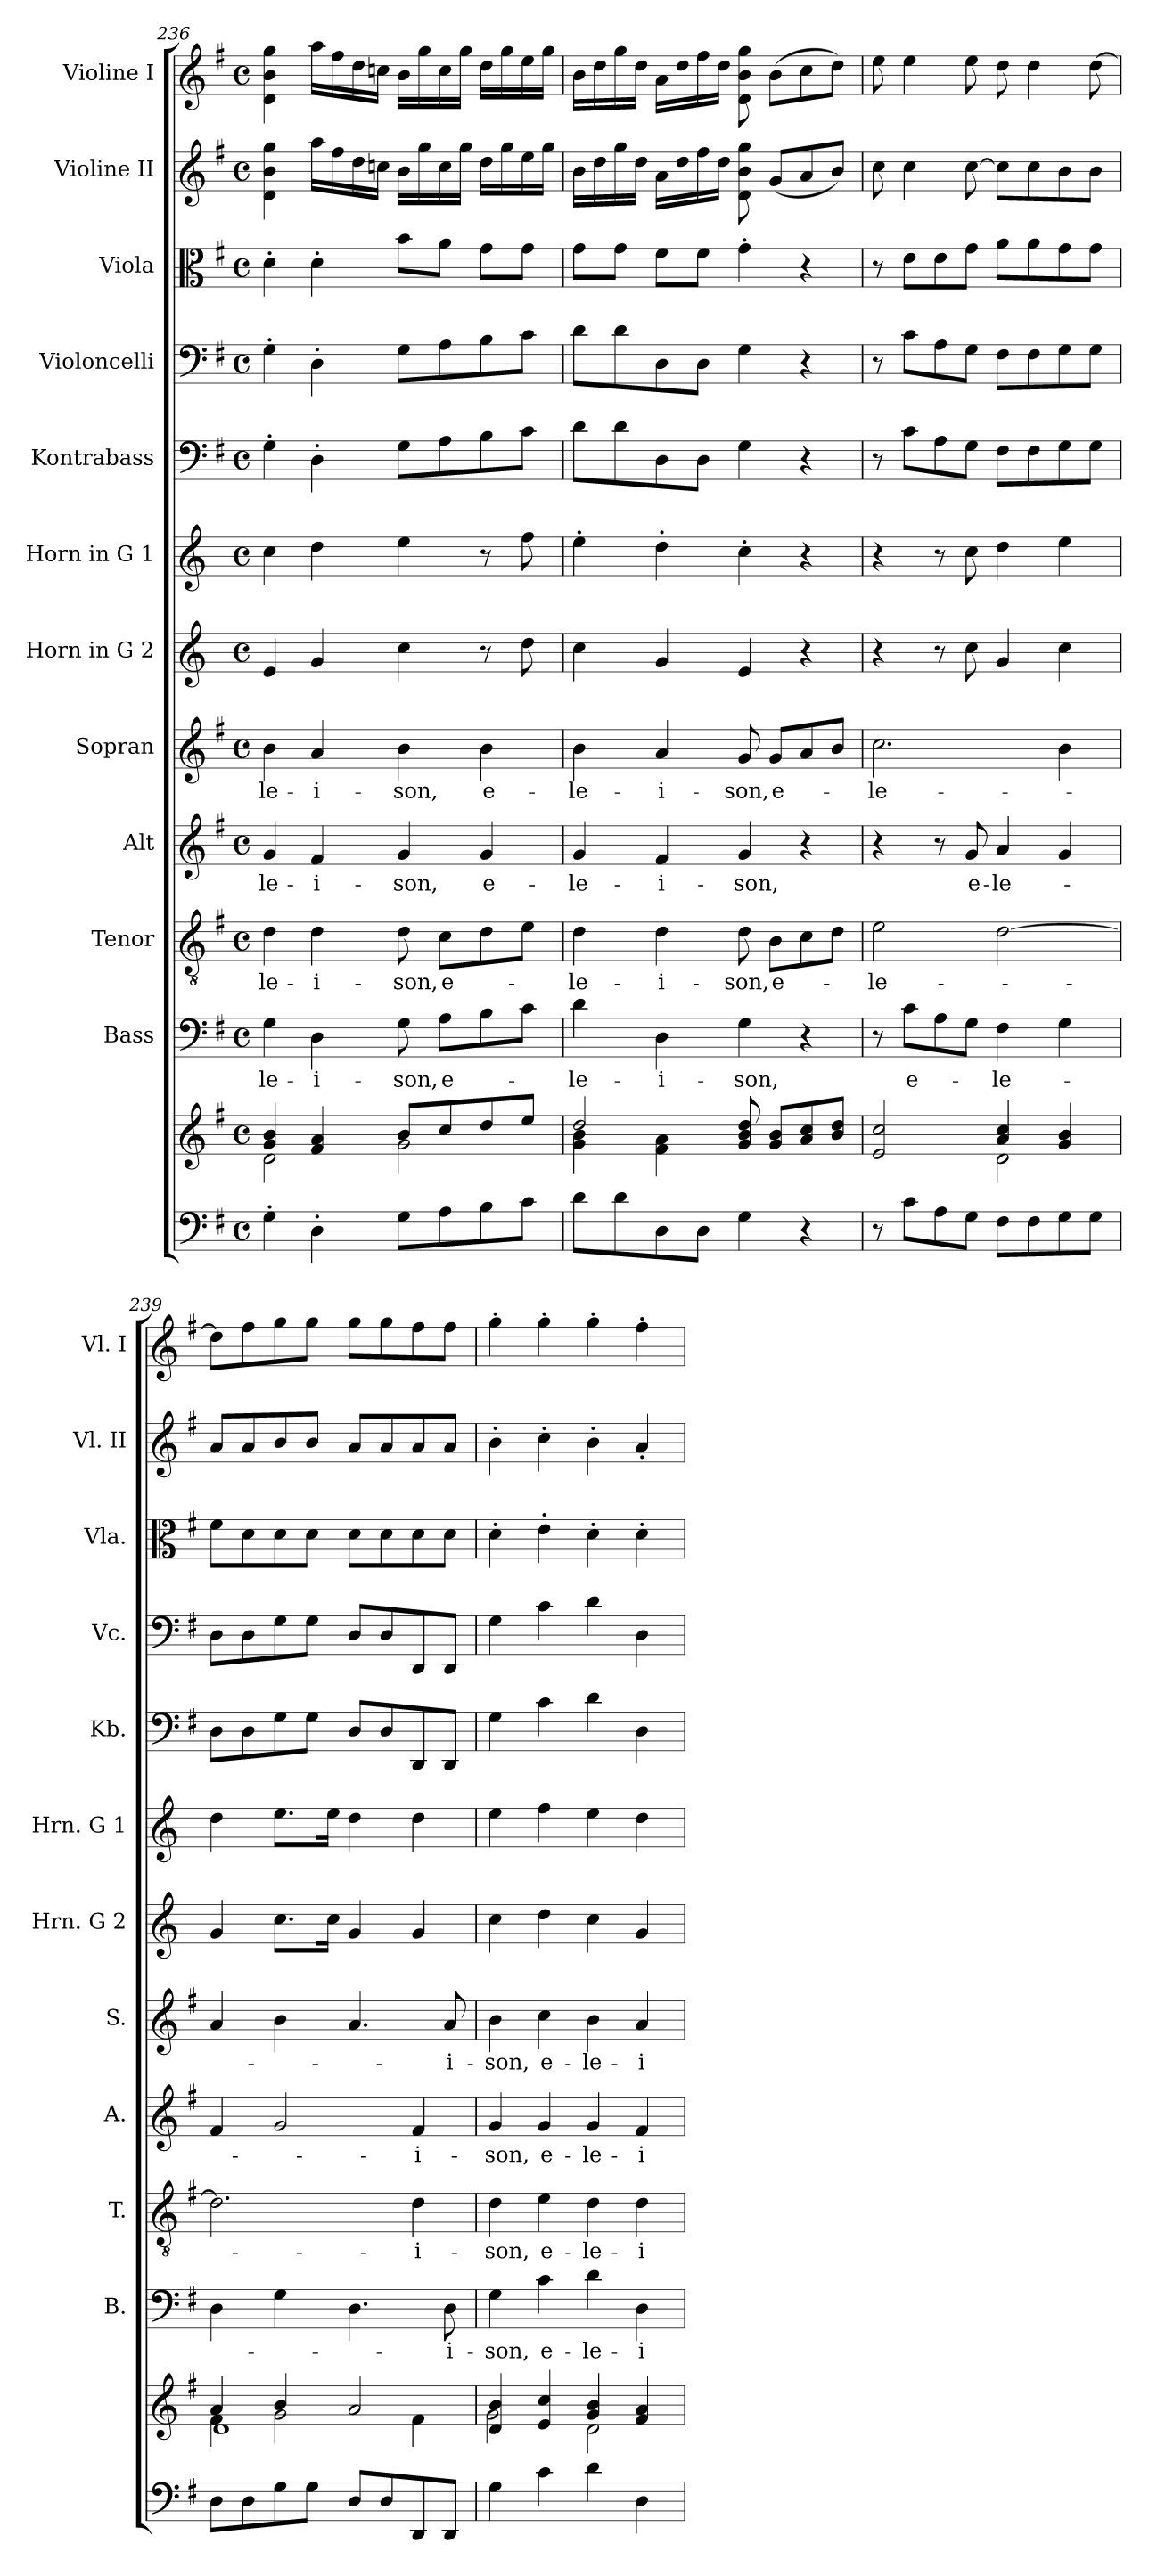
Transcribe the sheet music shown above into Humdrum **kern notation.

**kern	**kern	**kern	**text	**kern	**text	**kern	**text	**kern	**text	**kern	**kern	**kern	**kern	**kern	**kern	**kern
*part12	*part12	*part11	*part11	*part10	*part10	*part9	*part9	*part8	*part8	*part7	*part6	*part5	*part4	*part3	*part2	*part1
*staff13	*staff12	*staff11	*staff11	*staff10	*staff10	*staff9	*staff9	*staff8	*staff8	*staff7	*staff6	*staff5	*staff4	*staff3	*staff2	*staff1
*	*	*I"Bass	*	*I"Tenor	*	*I"Alt	*	*I"Sopran	*	*I"Horn in G 2	*I"Horn in G 1	*I"Kontrabass	*I"Violoncelli	*I"Viola	*I"Violine II	*I"Violine I
*	*	*I'B.	*	*I'T.	*	*I'A.	*	*I'S.	*	*I'Hrn. G 2	*I'Hrn. G 1	*I'Kb.	*I'Vc.	*I'Vla.	*I'Vl. II	*I'Vl. I
*clefF4	*clefG2	*clefF4	*	*clefGv2	*	*clefG2	*	*clefG2	*	*clefG2	*clefG2	*clefF4	*clefF4	*clefC3	*clefG2	*clefG2
*	*	*	*	*	*	*	*	*	*	*ITrd3c5	*ITrd3c5	*ITrd7c12	*	*	*	*
*k[f#]	*k[f#]	*k[f#]	*	*k[f#]	*	*k[f#]	*	*k[f#]	*	*k[f#]	*k[f#]	*k[f#]	*k[f#]	*k[f#]	*k[f#]	*k[f#]
*G:	*G:	*G:	*	*G:	*	*G:	*	*G:	*	*G:	*G:	*G:	*G:	*G:	*G:	*G:
*M4/4	*M4/4	*M4/4	*	*M4/4	*	*M4/4	*	*M4/4	*	*M4/4	*M4/4	*M4/4	*M4/4	*M4/4	*M4/4	*M4/4
*met(c)	*met(c)	*met(c)	*	*met(c)	*	*met(c)	*	*met(c)	*	*met(c)	*met(c)	*met(c)	*met(c)	*met(c)	*met(c)	*met(c)
=236	=236	=236	=236	=236	=236	=236	=236	=236	=236	=236	=236	=236	=236	=236	=236	=236
*	*^	*	*	*	*	*	*	*	*	*	*	*	*	*	*	*
!	!	!	!	!LO:LY:b	!	!LO:LY:b	!	!LO:LY:b	!	!LO:LY:b	!	!	!	!	!	!	!
4G'>\	4g/ 4b/	2d\	4G\	-le-	4d\	-le-	4g/	-le-	4b\	-le-	4B/	4g\	4GG'>\	4G'>\	4d'>\	4d\ 4b\ 4gg\	4d\ 4b\ 4gg\
!	!	!	!	!LO:LY:b	!	!LO:LY:b	!	!LO:LY:b	!	!LO:LY:b	!	!	!	!	!	!	!
4D'>\	4f#/ 4a/	.	4D\	-i-	4d\	-i-	4f#/	-i-	4a/	-i-	4d/	4a\	4DD'>\	4D'>\	4d'>\	16aa\LL	16aa\LL
.	.	.	.	.	.	.	.	.	.	.	.	.	.	.	.	16ff#\	16ff#\
.	.	.	.	.	.	.	.	.	.	.	.	.	.	.	.	16dd\	16dd\
.	.	.	.	.	.	.	.	.	.	.	.	.	.	.	.	16ccn\JJ	16ccn\JJ
!	!	!	!	!LO:LY:b	!	!LO:LY:b	!	!LO:LY:b	!	!LO:LY:b	!	!	!	!	!	!	!
8G\L	8b/L	2g\	8G\	-son,	8d\	-son,	4g/	-son,	4b\	-son,	4g\	4b\	8GG\L	8G\L	8b\L	16b\LL	16b\LL
.	.	.	.	.	.	.	.	.	.	.	.	.	.	.	.	16gg\	16gg\
!	!	!	!	!LO:LY:b	!	!LO:LY:b	!	!	!	!	!	!	!	!	!	!	!
8A\	8cc/	.	8A\L	e-	8c\L	e-	.	.	.	.	.	.	8AA\	8A\	8a\J	16cc\	16cc\
.	.	.	.	.	.	.	.	.	.	.	.	.	.	.	.	16gg\JJ	16gg\JJ
!	!	!	!	!	!	!	!	!LO:LY:b	!	!LO:LY:b	!	!	!	!	!	!	!
8B\	8dd/	.	8B\	.	8d\	.	4g/	e-	4b\	e-	8r	8r	8BB\	8B\	8g\L	16dd\LL	16dd\LL
.	.	.	.	.	.	.	.	.	.	.	.	.	.	.	.	16gg\	16gg\
8c\J	8ee/J	.	8c\J	.	8e\J	.	.	.	.	.	8a\	8cc\	8C\J	8c\J	8g\J	16ee\	16ee\
.	.	.	.	.	.	.	.	.	.	.	.	.	.	.	.	16gg\JJ	16gg\JJ
!!LO:PB:g=z
=237	=237	=237	=237	=237	=237	=237	=237	=237	=237	=237	=237	=237	=237	=237	=237	=237	=237
!	!	!	!	!LO:LY:b	!	!LO:LY:b	!	!LO:LY:b	!	!LO:LY:b	!	!	!	!	!	!	!
8d\L	2dd/	4g\ 4b\	4d\	-le-	4d\	-le-	4g/	-le-	4b\	-le-	4g\	4b'>\	8D\L	8d\L	8g\L	16b\LL	16b\LL
.	.	.	.	.	.	.	.	.	.	.	.	.	.	.	.	16dd\	16dd\
8d\	.	.	.	.	.	.	.	.	.	.	.	.	8D\	8d\	8g\J	16gg\	16gg\
.	.	.	.	.	.	.	.	.	.	.	.	.	.	.	.	16dd\JJ	16dd\JJ
!	!	!	!	!LO:LY:b	!	!LO:LY:b	!	!LO:LY:b	!	!LO:LY:b	!	!	!	!	!	!	!
8D\	.	4f#\ 4a\	4D\	-i-	4d\	-i-	4f#/	-i-	4a/	-i-	4d/	4a'>\	8DD\	8D\	8f#\L	16a\LL	16a\LL
.	.	.	.	.	.	.	.	.	.	.	.	.	.	.	.	16dd\	16dd\
8D\J	.	.	.	.	.	.	.	.	.	.	.	.	8DD\J	8D\J	8f#\J	16ff#\	16ff#\
.	.	.	.	.	.	.	.	.	.	.	.	.	.	.	.	16dd\JJ	16dd\JJ
!	!	!	!	!LO:LY:b	!	!LO:LY:b	!	!LO:LY:b	!	!LO:LY:b	!	!	!	!	!	!	!
4G\	8g/ 8b/ 8dd/	2ryy	4G\	-son,	8d\	-son,	4g/	-son,	8g/	-son,	4B/	4g'>\	4GG\	4G\	4g'>\	8d\ 8b\ 8gg\	8d\ 8b\ 8gg\
!	!	!	!	!	!	!LO:LY:b	!	!	!	!LO:LY:b	!	!	!	!	!	!	!
.	8g/ 8b/L	.	.	.	8B\L	e-	.	.	8g/L	e-	.	.	.	.	.	(<8g/L	(>8b\L
4r	8a/ 8cc/	.	4r	.	8c\	.	4r	.	8a/	.	4r	4r	4r	4r	4r	8a/	8cc\
.	8b/ 8dd/J	.	.	.	8d\J	.	.	.	8b/J	.	.	.	.	.	.	8b/J)	8dd\J)
=238	=238	=238	=238	=238	=238	=238	=238	=238	=238	=238	=238	=238	=238	=238	=238	=238	=238
!	!	!	!	!	!	!LO:LY:b	!	!	!	!LO:LY:b	!	!	!	!	!	!	!
8r	2e/ 2cc/	2ryy	8r	.	2e\	-le-	4r	.	2.cc\	-le-	4r	4r	8r	8r	8r	8cc\	8ee\
!	!	!	!	!LO:LY:b	!	!	!	!	!	!	!	!	!	!	!	!	!
8c\L	.	.	8c\L	e-	.	.	.	.	.	.	.	.	8C\L	8c\L	8e\L	4cc\	4ee\
8A\	.	.	8A\	.	.	.	8r	.	.	.	8r	8r	8AA\	8A\	8e\	.	.
!	!	!	!	!	!	!	!	!LO:LY:b	!	!	!	!	!	!	!	!	!
8G\J	.	.	8G\J	.	.	.	8g/	e-	.	.	8g\	8g\	8GG\J	8G\J	8g\J	[8cc\	8ee\
!	!	!	!	!LO:LY:b	!	!	!	!LO:LY:b	!	!	!	!	!	!	!	!	!
8F#\L	4a/ 4cc/	2d\	4F#\	-le-	[2d\	.	4a/	-le-	.	.	4d/	4a\	8FF#\L	8F#\L	8a\L	8cc\L]	8dd\
8F#\	.	.	.	.	.	.	.	.	.	.	.	.	8FF#\	8F#\	8a\	8cc\	4dd\
8G\	4g/ 4b/	.	4G\	.	.	.	4g/	.	4b\	.	4g\	4b\	8GG\	8G\	8g\	8b\	.
8G\J	.	.	.	.	.	.	.	.	.	.	.	.	8GG\J	8G\J	8g\J	8b\J	[8dd\
=239	=239	=239	=239	=239	=239	=239	=239	=239	=239	=239	=239	=239	=239	=239	=239	=239	=239
*	*	*^	*	*	*	*	*	*	*	*	*	*	*	*	*	*	*
8D\L	4a/	4f#\	1d	4D\	.	2.d\]	.	4f#/	.	4a/	.	4d/	4a\	8DD\L	8D\L	8f#\L	8a/L	8dd\L]
8D\	.	.	.	.	.	.	.	.	.	.	.	.	.	8DD\	8D\	8d\	8a/	8ff#\
8G\	4b/	2g\	.	4G\	.	.	.	2g/	.	4b\	.	8.g\L	8.b\L	8GG\	8G\	8d\	8b/	8gg\
8G\J	.	.	.	.	.	.	.	.	.	.	.	.	.	8GG\J	8G\J	8d\J	8b/J	8gg\J
.	.	.	.	.	.	.	.	.	.	.	.	16g\Jk	16b\Jk	.	.	.	.	.
8D/L	2a/	.	.	4.D\	.	.	.	.	.	4.a/	.	4d/	4a\	8DD/L	8D/L	8d\L	8a/L	8gg\L
8D/	.	.	.	.	.	.	.	.	.	.	.	.	.	8DD/	8D/	8d\	8a/	8gg\
!	!	!	!	!	!	!	!LO:LY:b	!	!LO:LY:b	!	!	!	!	!	!	!	!	!
8DD/	.	4f#\	.	.	.	4d\	-i-	4f#/	-i-	.	.	4d/	4a\	8DDD/	8DD/	8d\	8a/	8ff#\
!	!	!	!	!	!LO:LY:b	!	!	!	!	!	!LO:LY:b	!	!	!	!	!	!	!
8DD/J	.	.	.	8D\	-i-	.	.	.	.	8a/	-i-	.	.	8DDD/J	8DD/J	8d\J	8a/J	8ff#\J
*	*	*v	*v	*	*	*	*	*	*	*	*	*	*	*	*	*	*	*
=240	=240	=240	=240	=240	=240	=240	=240	=240	=240	=240	=240	=240	=240	=240	=240	=240	=240
!	!	!	!	!LO:LY:b	!	!LO:LY:b	!	!LO:LY:b	!	!LO:LY:b	!	!	!	!	!	!	!
4G\	4d/ 4b/	2g\	4G\	-son,	4d\	-son,	4g/	-son,	4b\	-son,	4g\	4b\	4GG\	4G\	4d'>\	4b'>\	4gg'>\
!	!	!	!	!LO:LY:b	!	!LO:LY:b	!	!LO:LY:b	!	!LO:LY:b	!	!	!	!	!	!	!
4c\	4e/ 4cc/	.	4c\	e-	4e\	e-	4g/	e-	4cc\	e-	4a\	4cc\	4C\	4c\	4e'>\	4cc'>\	4gg'>\
!	!	!	!	!LO:LY:b	!	!LO:LY:b	!	!LO:LY:b	!	!LO:LY:b	!	!	!	!	!	!	!
4d\	4g/ 4b/	2d\	4d\	-le-	4d\	-le-	4g/	-le-	4b\	-le-	4g\	4b\	4D\	4d\	4d'>\	4b'>\	4gg'>\
!	!	!	!	!LO:LY:b	!	!LO:LY:b	!	!LO:LY:b	!	!LO:LY:b	!	!	!	!	!	!	!
4D\	4f#/ 4a/	.	4D\	-i-	4d\	-i-	4f#/	-i-	4a/	-i-	4d/	4a\	4DD\	4D\	4d'>\	4a'</	4ff#'>\
*	*v	*v	*	*	*	*	*	*	*	*	*	*	*	*	*	*	*
=	=	=	=	=	=	=	=	=	=	=	=	=	=	=	=	=
*-	*-	*-	*-	*-	*-	*-	*-	*-	*-	*-	*-	*-	*-	*-	*-	*-
